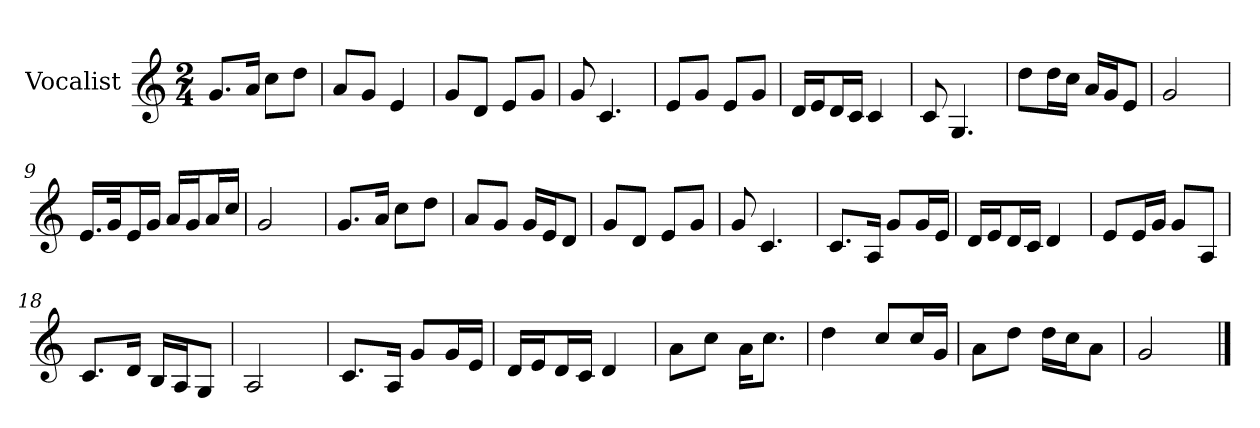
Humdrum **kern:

**kern
*part1
*staff1
*I"Vocalist
*k[]
*C:
*M2/4
=
8.gL
16aJk
8ccL
8ddJ
=1
8aL
8gJ
4e
=2
8gL
8dJ
8eL
8gJ
=3
8g
4.c
=4
8eL
8gJ
8eL
8gJ
=5
16dLL
16eJ
16dL
16cJJ
4c
=6
8c
4.G
=7
8ddL
16ddL
16ccJJ
16aLL
16gJ
8eJ
=8
2g
=9
16.eLL
32gJk
16eL
16gJJ
16aLL
16gJ
16aL
16ccJJ
=10
2g
=11
8.gL
16aJk
8ccL
8ddJ
=12
8aL
8gJ
16gLL
16eJ
8dJ
=13
8gL
8dJ
8eL
8gJ
=14
8g
4.c
=15
8.cL
16AJk
8gL
16gL
16eJJ
=16
16dLL
16eJ
16dL
16cJJ
4d
=17
8eL
16eL
16gJJ
8gL
8AJ
=18
8.cL
16dJk
16BLL
16AJ
8GJ
=19
2A
=20
8.cL
16AJk
8gL
16gL
16eJJ
=21
16dLL
16eJ
16dL
16cJJ
4d
=22
8aL
8ccJ
16aKL
8.ccJ
=23
4dd
8ccL
16ccL
16gJJ
=24
8aL
8ddJ
16ddLL
16ccJ
8aJ
=25
2g
==
*-
